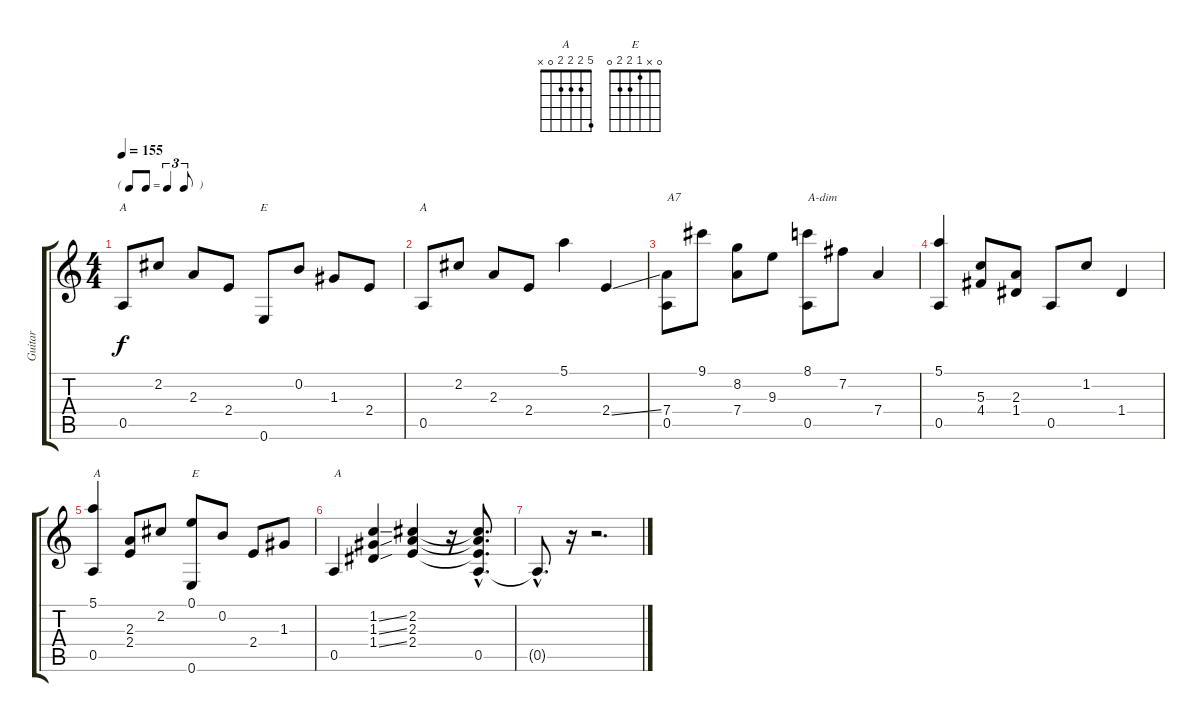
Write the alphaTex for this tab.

\track ("Guitar" "Guitar") {instrument acousticguitarnylon}
\staff {score tabs}
\tuning (E4 B3 G3 D3 A2 E2) {hide}
\chord ("A" x 2 2 2 0 x)
\chord ("E" 0 x 1 2 2 0)
\chord ("A" 5 2 2 2 0 x)
\ts (4 4)
\tf triplet8th
\tempo 155
\clef g2
\ks c
0.5.8{ch "A" dy f} 2.2.8 2.3.8 2.4.8 0.6.8{ch "E"} 0.2.8 1.3.8 2.4.8 |
0.5.8{ch "A"} 2.2.8 2.3.8 2.4.8 5.1.4 2.4{ss}.4 |
(7.4 0.5).8{txt "A7"} 9.1.8 (8.2 7.4).8 9.3.8 (8.1 0.5).8{txt "A-dim"} 7.2.8 7.4.4 |
(5.1 0.5).4 (5.3 4.4).8 (2.3 1.4).8 0.5.8 1.2.8 1.4.4 |
(5.1 0.5).4{txt "A"} (2.3 2.4).8 2.2.8 (0.1 0.6).8{txt "E"} 0.2.8 2.4.8 1.3.8 |
0.5.4{txt "A"} (1.2{ss} 1.3{ss} 1.4{ss}).4 (2.2 2.3 2.4).4 r.16 (2.2{hac t} 2.3{hac t} 2.4{hac t} 0.5{hac}).8{d} |
0.5{hac t}.8{d} r.16 r.2{d}
